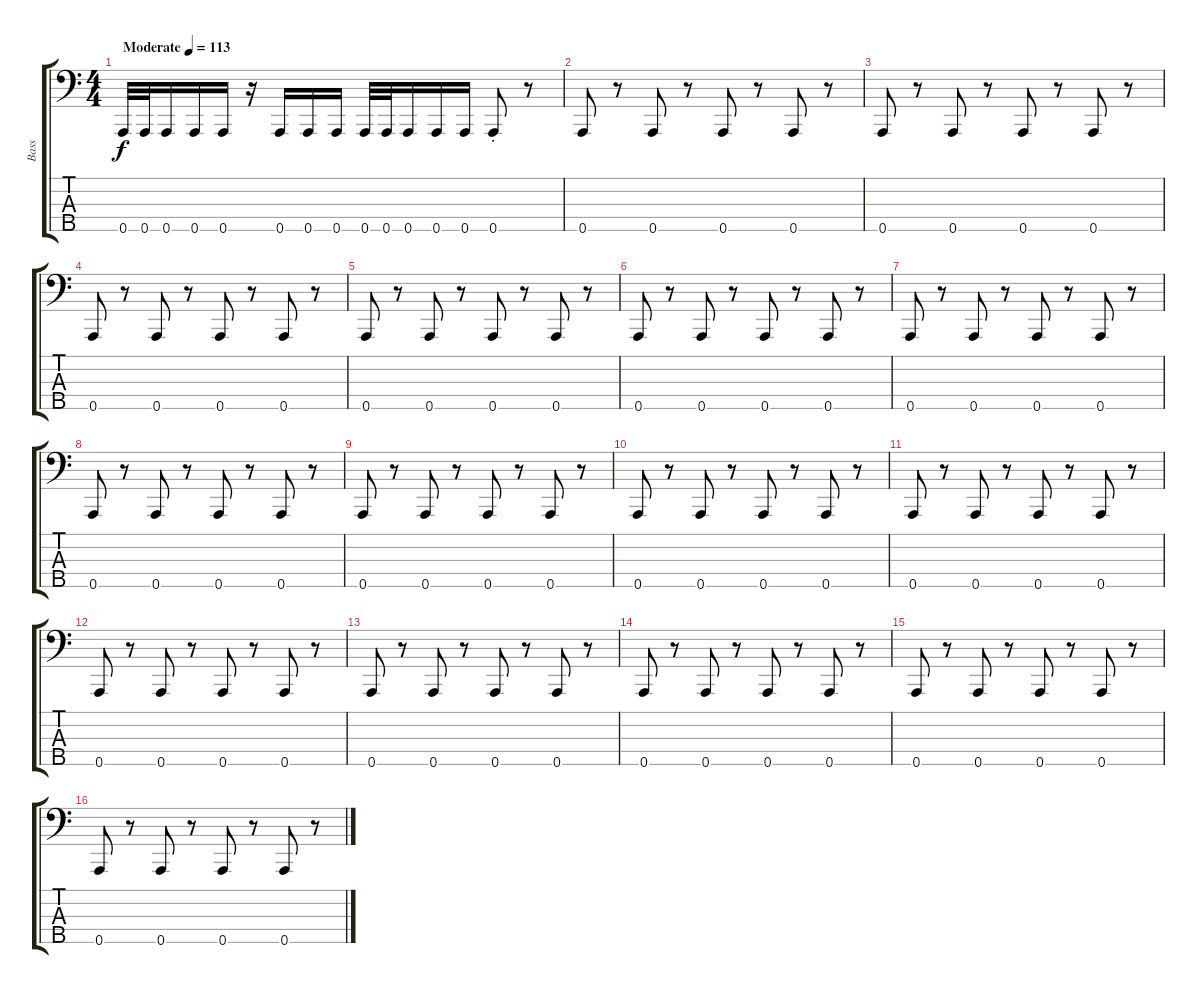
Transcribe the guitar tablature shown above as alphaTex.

\track ("Bass" "Bass") {instrument electricbasspick}
\staff {score tabs}
\tuning (G2 D2 A1 E1 A0) {hide}
\ts (4 4)
\tempo (113 "Moderate")
\clef f4
\ks c
0.5.32{dy f instrument electricbasspick} 0.5.32 0.5.16 0.5.16 0.5.16 r.16 0.5.16 0.5.16 0.5.16 0.5.32 0.5.32 0.5.16 0.5.16 0.5.16 0.5{st}.8 r.8 |
0.5.8 r.8 0.5.8 r.8 0.5.8 r.8 0.5.8 r.8 |
0.5.8 r.8 0.5.8 r.8 0.5.8 r.8 0.5.8 r.8 |
0.5.8 r.8 0.5.8 r.8 0.5.8 r.8 0.5.8 r.8 |
0.5.8 r.8 0.5.8 r.8 0.5.8 r.8 0.5.8 r.8 |
0.5.8 r.8 0.5.8 r.8 0.5.8 r.8 0.5.8 r.8 |
0.5.8 r.8 0.5.8 r.8 0.5.8 r.8 0.5.8 r.8 |
0.5.8 r.8 0.5.8 r.8 0.5.8 r.8 0.5.8 r.8 |
0.5.8 r.8 0.5.8 r.8 0.5.8 r.8 0.5.8 r.8 |
0.5.8 r.8 0.5.8 r.8 0.5.8 r.8 0.5.8 r.8 |
0.5.8 r.8 0.5.8 r.8 0.5.8 r.8 0.5.8 r.8 |
0.5.8 r.8 0.5.8 r.8 0.5.8 r.8 0.5.8 r.8 |
0.5.8 r.8 0.5.8 r.8 0.5.8 r.8 0.5.8 r.8 |
0.5.8 r.8 0.5.8 r.8 0.5.8 r.8 0.5.8 r.8 |
0.5.8 r.8 0.5.8 r.8 0.5.8 r.8 0.5.8 r.8 |
0.5.8 r.8 0.5.8 r.8 0.5.8 r.8 0.5.8 r.8
